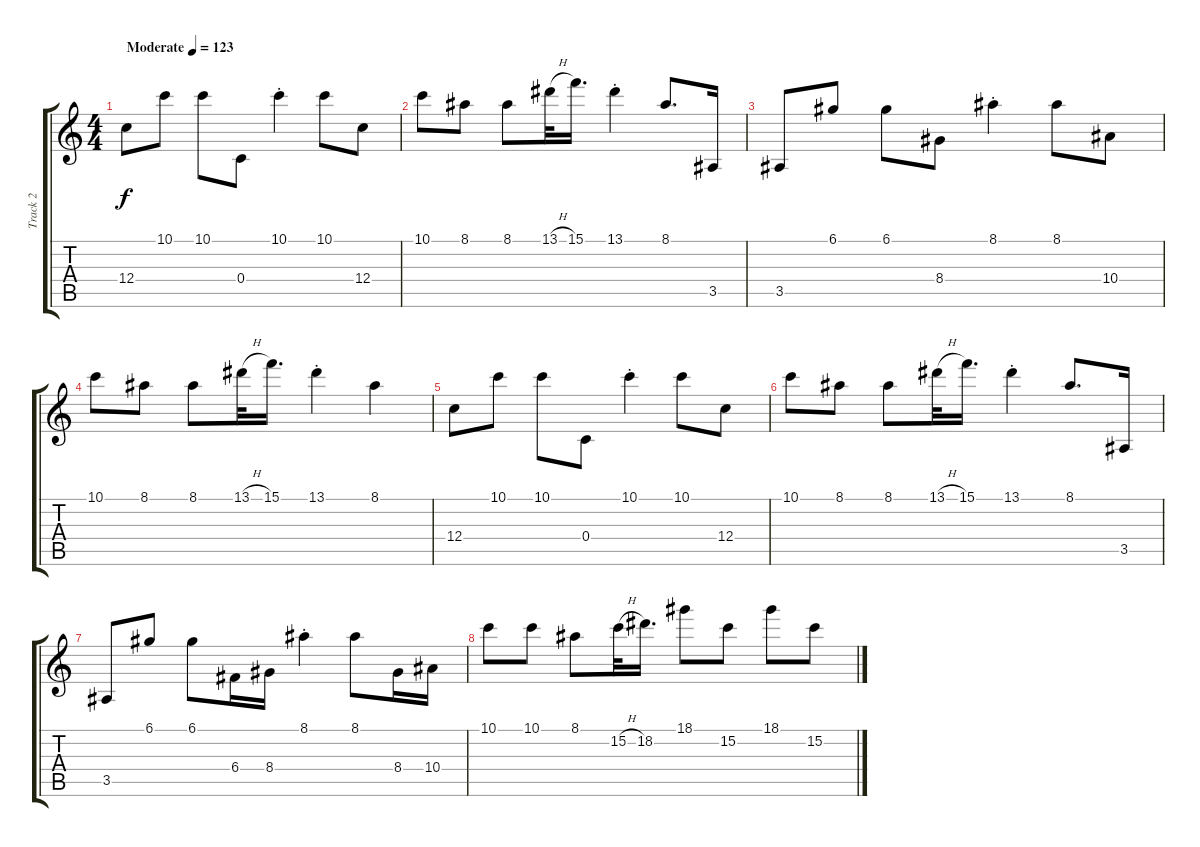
\track ("Track 2" "Track 2") {instrument distortionguitar}
\staff {score tabs}
\tuning (D4 A3 F3 C3 G2 C2) {hide}
\ts (4 4)
\tempo (123 "Moderate")
\clef g2
\ks c
12.4.8{dy f instrument distortionguitar} 10.1.8 10.1.8 0.4.8 10.1{st}.4 10.1.8 12.4.8 |
10.1.8 8.1.8 8.1.8 13.1{h}.32 15.1.16{d} 13.1{st}.4 8.1.8{d} 3.5.16 |
3.5.8 6.1.8 6.1.8 8.4.8 8.1{st}.4 8.1.8 10.4.8 |
10.1.8 8.1.8 8.1.8 13.1{h}.32 15.1.16{d} 13.1{st}.4 8.1.4 |
12.4.8 10.1.8 10.1.8 0.4.8 10.1{st}.4 10.1.8 12.4.8 |
10.1.8 8.1.8 8.1.8 13.1{h}.32 15.1.16{d} 13.1{st}.4 8.1.8{d} 3.5.16 |
3.5.8 6.1.8 6.1.8 6.4.16 8.4.16 8.1{st}.4 8.1.8 8.4.16 10.4.16 |
10.1.8 10.1.8 8.1.8 15.2{h}.32 18.2.16{d} 18.1.8 15.2.8 18.1.8 15.2.8
